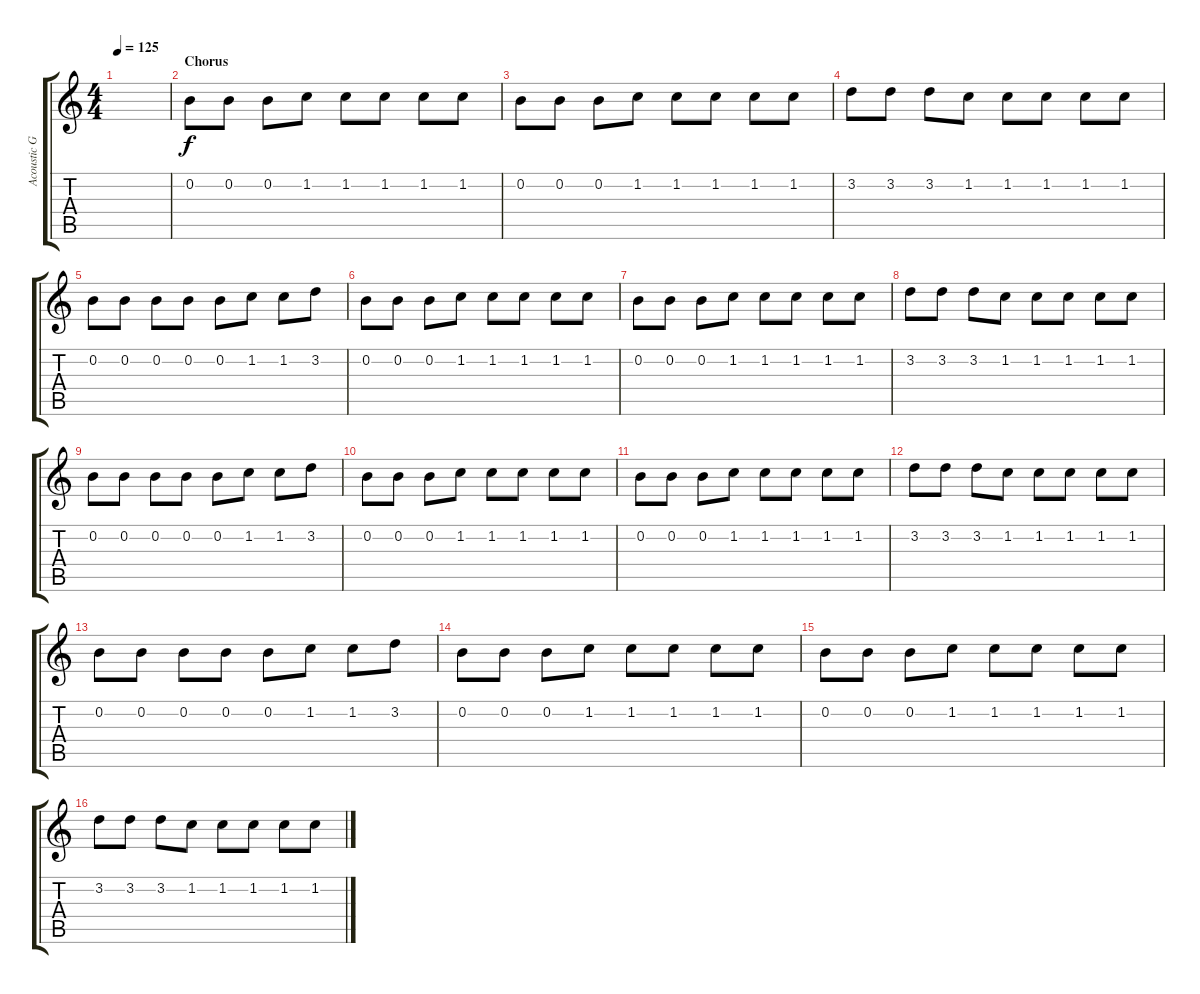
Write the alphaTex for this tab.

\track ("Acoustic Guitar" "Acoustic G") {instrument acousticguitarsteel}
\staff {score tabs}
\tuning (E4 B3 G3 D3 A2 E2) {hide}
\ts (4 4)
\tempo 125
\clef g2
\ks c
|
\section ("" "Chorus")
0.2.8 0.2.8 0.2.8 1.2.8 1.2.8 1.2.8 1.2.8 1.2.8 |
0.2.8 0.2.8 0.2.8 1.2.8 1.2.8 1.2.8 1.2.8 1.2.8 |
3.2.8 3.2.8 3.2.8 1.2.8 1.2.8 1.2.8 1.2.8 1.2.8 |
0.2.8 0.2.8 0.2.8 0.2.8 0.2.8 1.2.8 1.2.8 3.2.8 |
0.2.8 0.2.8 0.2.8 1.2.8 1.2.8 1.2.8 1.2.8 1.2.8 |
0.2.8 0.2.8 0.2.8 1.2.8 1.2.8 1.2.8 1.2.8 1.2.8 |
3.2.8 3.2.8 3.2.8 1.2.8 1.2.8 1.2.8 1.2.8 1.2.8 |
0.2.8 0.2.8 0.2.8 0.2.8 0.2.8 1.2.8 1.2.8 3.2.8 |
0.2.8 0.2.8 0.2.8 1.2.8 1.2.8 1.2.8 1.2.8 1.2.8 |
0.2.8 0.2.8 0.2.8 1.2.8 1.2.8 1.2.8 1.2.8 1.2.8 |
3.2.8 3.2.8 3.2.8 1.2.8 1.2.8 1.2.8 1.2.8 1.2.8 |
0.2.8 0.2.8 0.2.8 0.2.8 0.2.8 1.2.8 1.2.8 3.2.8 |
0.2.8 0.2.8 0.2.8 1.2.8 1.2.8 1.2.8 1.2.8 1.2.8 |
0.2.8 0.2.8 0.2.8 1.2.8 1.2.8 1.2.8 1.2.8 1.2.8 |
3.2.8 3.2.8 3.2.8 1.2.8 1.2.8 1.2.8 1.2.8 1.2.8
